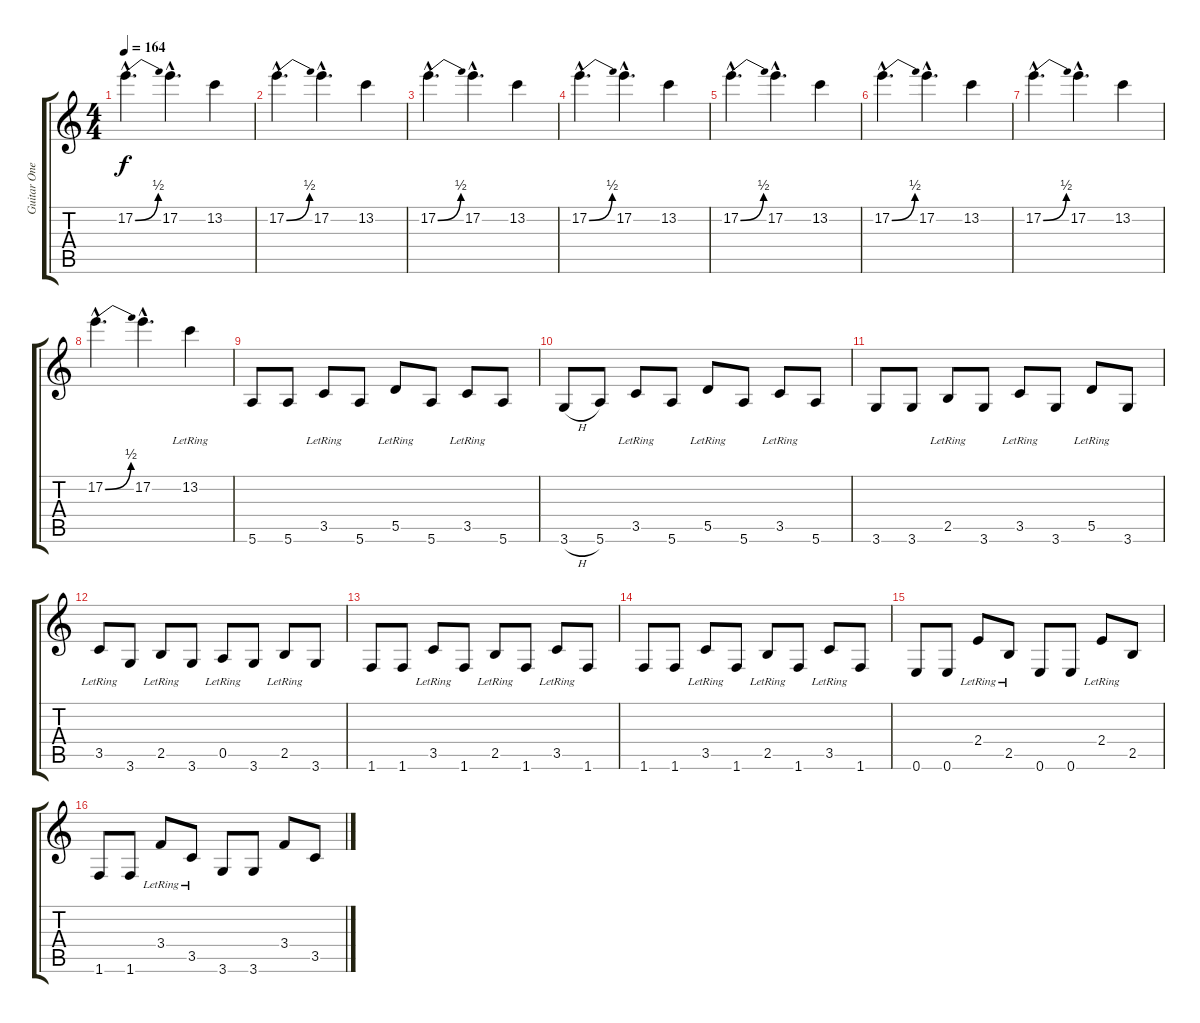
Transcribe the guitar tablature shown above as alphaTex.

\track ("Guitar One" "Guitar One") {instrument overdrivenguitar}
\staff {score tabs}
\tuning (E4 B3 G3 D3 A2 E2) {hide}
\ts (4 4)
\tempo 164
\clef g2
\ks c
17.2{be (bend 0 0 60 2) hac}.4{d dy f} 17.2{hac}.4{d} 13.2.4 |
17.2{be (bend 0 0 60 2) hac}.4{d} 17.2{hac}.4{d} 13.2.4 |
17.2{be (bend 0 0 60 2) hac}.4{d} 17.2{hac}.4{d} 13.2.4 |
17.2{be (bend 0 0 60 2) hac}.4{d} 17.2{hac}.4{d} 13.2.4 |
17.2{be (bend 0 0 60 2) hac}.4{d} 17.2{hac}.4{d} 13.2.4 |
17.2{be (bend 0 0 60 2) hac}.4{d} 17.2{hac}.4{d} 13.2.4 |
17.2{be (bend 0 0 60 2) hac}.4{d} 17.2{hac}.4{d} 13.2.4 |
17.2{be (bend 0 0 60 2) hac}.4{d} 17.2{hac}.4{d} 13.2{lr}.4 |
5.6.8 5.6.8 3.5{lr}.8 5.6.8 5.5{lr}.8 5.6.8 3.5{lr}.8 5.6.8 |
3.6{h}.8 5.6.8 3.5{lr}.8 5.6.8 5.5{lr}.8 5.6.8 3.5{lr}.8 5.6.8 |
3.6.8 3.6.8 2.5{lr}.8 3.6.8 3.5{lr}.8 3.6.8 5.5{lr}.8 3.6.8 |
3.5{lr}.8 3.6.8 2.5{lr}.8 3.6.8 0.5{lr}.8 3.6.8 2.5{lr}.8 3.6.8 |
1.6.8 1.6.8 3.5{lr}.8 1.6.8 2.5{lr}.8 1.6.8 3.5{lr}.8 1.6.8 |
1.6.8 1.6.8 3.5{lr}.8 1.6.8 2.5{lr}.8 1.6.8 3.5{lr}.8 1.6.8 |
0.6.8 0.6.8 2.4{lr}.8 2.5{lr}.8 0.6.8 0.6.8 2.4{lr}.8 2.5.8 |
1.6.8 1.6.8 3.4{lr}.8 3.5{lr}.8 3.6.8 3.6.8 3.4.8 3.5.8
